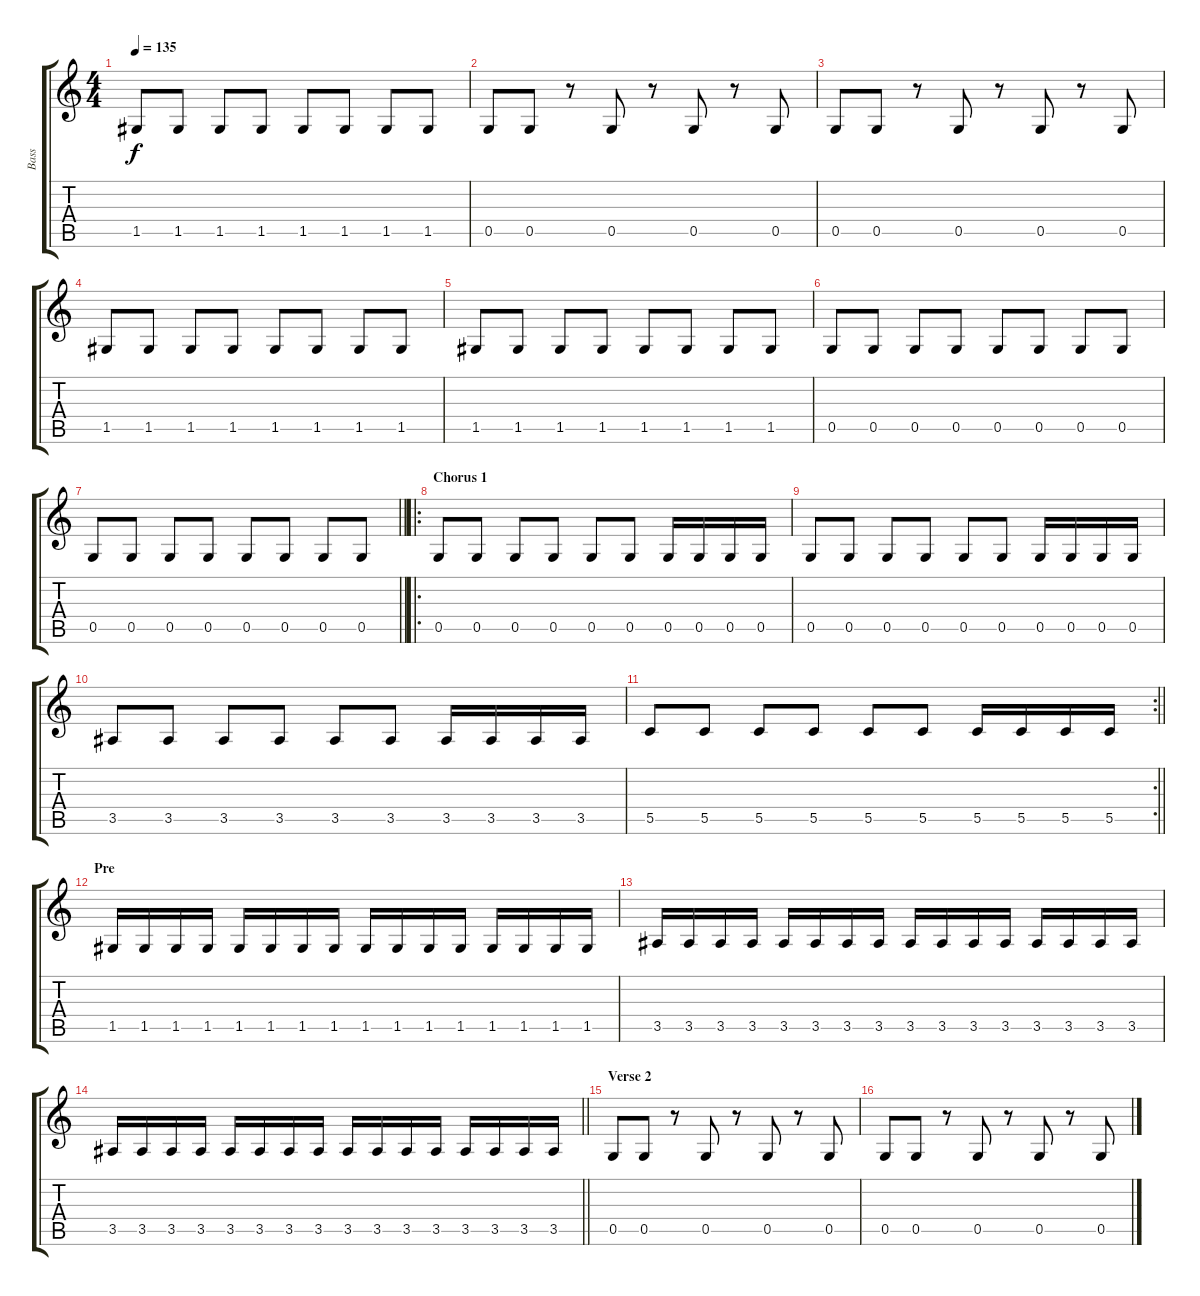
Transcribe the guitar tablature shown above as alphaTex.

\track ("Bass" "Bass") {instrument synthbass2}
\staff {score tabs}
\tuning (D4 A3 F3 C3 G2 C2) {hide}
\ts (4 4)
\tempo 135
\clef g2
\ks c
1.5.8{dy f} 1.5.8 1.5.8 1.5.8 1.5.8 1.5.8 1.5.8 1.5.8 |
0.5.8 0.5.8 r.8 0.5.8 r.8 0.5.8 r.8 0.5.8 |
0.5.8 0.5.8 r.8 0.5.8 r.8 0.5.8 r.8 0.5.8 |
1.5.8 1.5.8 1.5.8 1.5.8 1.5.8 1.5.8 1.5.8 1.5.8 |
1.5.8 1.5.8 1.5.8 1.5.8 1.5.8 1.5.8 1.5.8 1.5.8 |
0.5.8 0.5.8 0.5.8 0.5.8 0.5.8 0.5.8 0.5.8 0.5.8 |
\barLineRight lightlight
0.5.8 0.5.8 0.5.8 0.5.8 0.5.8 0.5.8 0.5.8 0.5.8 |
\ro
\section ("" "Chorus 1")
0.5.8 0.5.8 0.5.8 0.5.8 0.5.8 0.5.8 0.5.16 0.5.16 0.5.16 0.5.16 |
0.5.8 0.5.8 0.5.8 0.5.8 0.5.8 0.5.8 0.5.16 0.5.16 0.5.16 0.5.16 |
3.5.8 3.5.8 3.5.8 3.5.8 3.5.8 3.5.8 3.5.16 3.5.16 3.5.16 3.5.16 |
\rc 2
\barLineRight lightlight
5.5.8 5.5.8 5.5.8 5.5.8 5.5.8 5.5.8 5.5.16 5.5.16 5.5.16 5.5.16 |
\section ("" "Pre")
1.5.16 1.5.16 1.5.16 1.5.16 1.5.16 1.5.16 1.5.16 1.5.16 1.5.16 1.5.16 1.5.16 1.5.16 1.5.16 1.5.16 1.5.16 1.5.16 |
3.5.16 3.5.16 3.5.16 3.5.16 3.5.16 3.5.16 3.5.16 3.5.16 3.5.16 3.5.16 3.5.16 3.5.16 3.5.16 3.5.16 3.5.16 3.5.16 |
\barLineRight lightlight
3.5.16 3.5.16 3.5.16 3.5.16 3.5.16 3.5.16 3.5.16 3.5.16 3.5.16 3.5.16 3.5.16 3.5.16 3.5.16 3.5.16 3.5.16 3.5.16 |
\section ("" "Verse 2")
0.5.8 0.5.8 r.8 0.5.8 r.8 0.5.8 r.8 0.5.8 |
0.5.8 0.5.8 r.8 0.5.8 r.8 0.5.8 r.8 0.5.8
